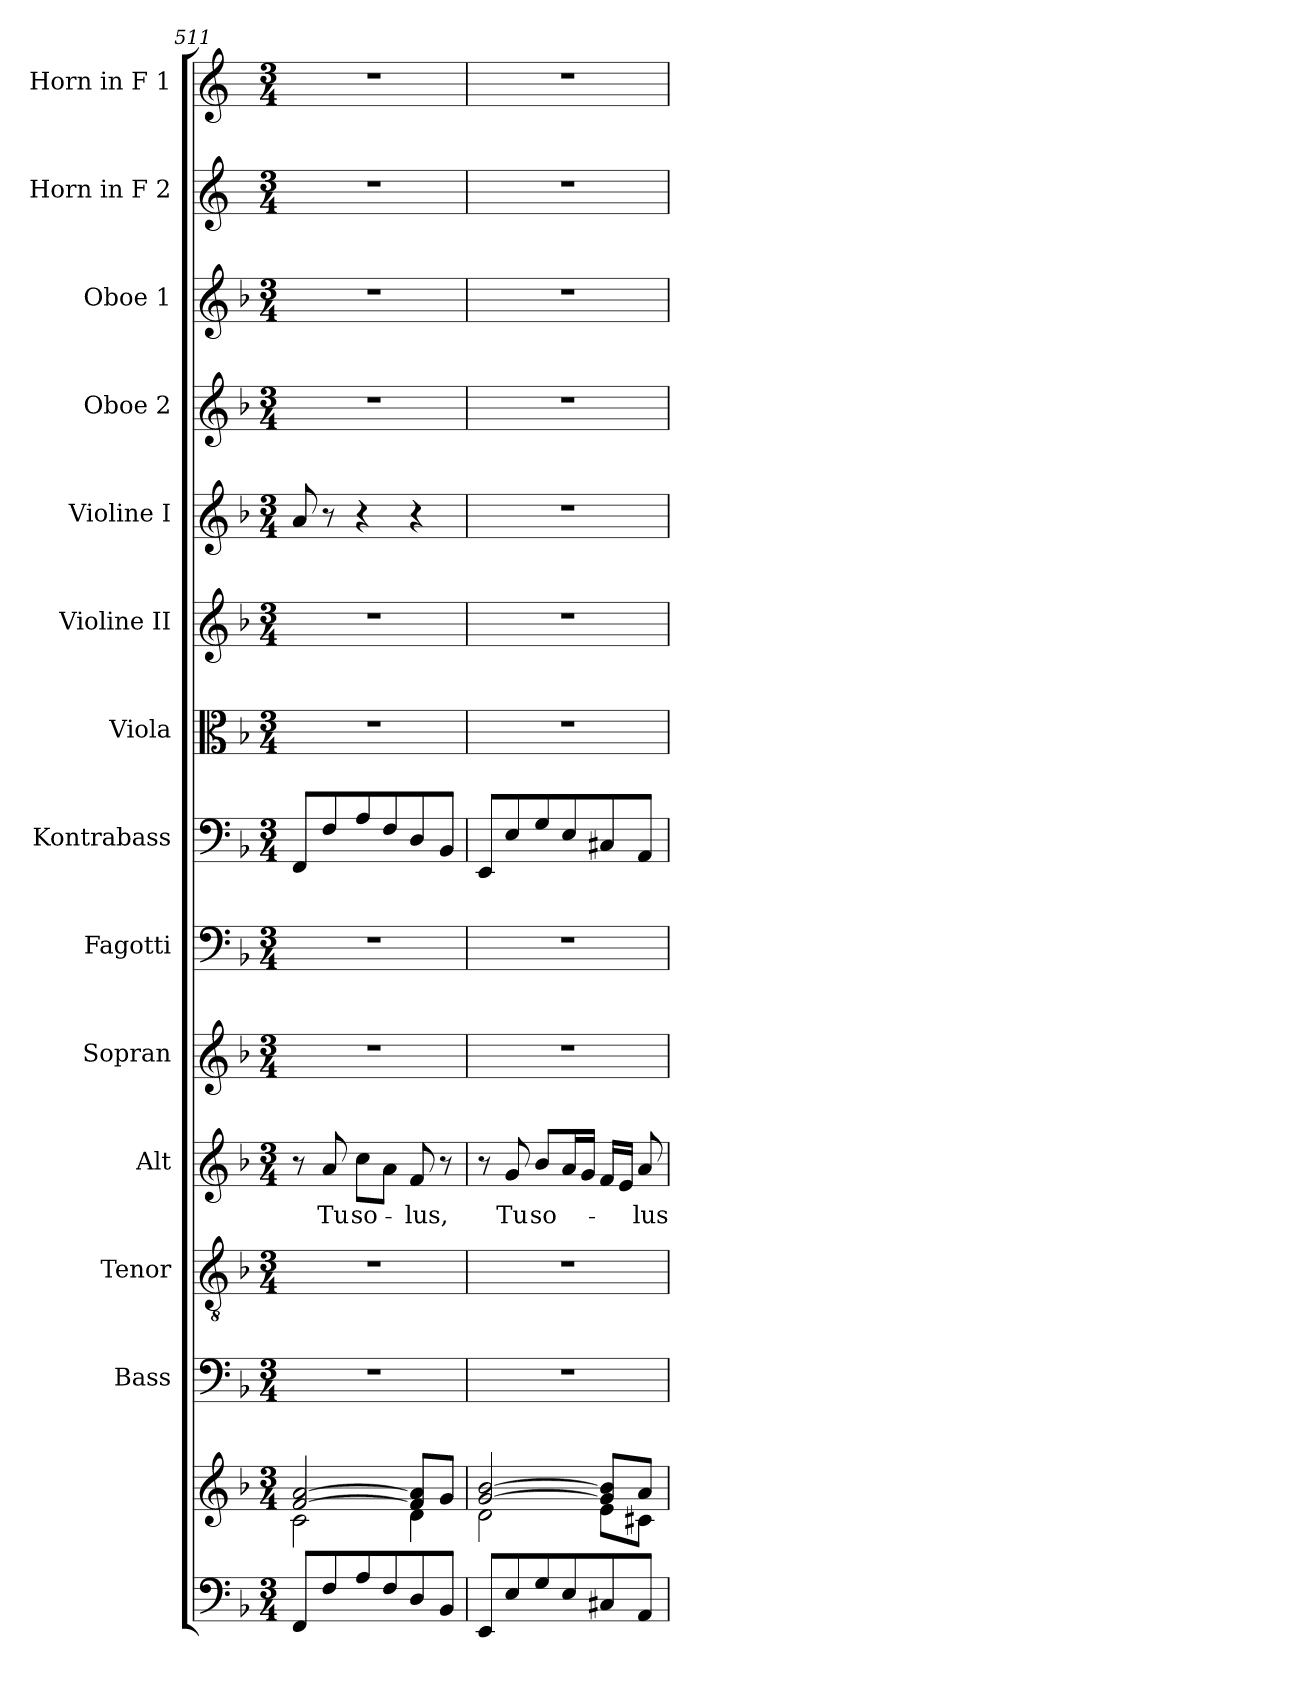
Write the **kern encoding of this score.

**kern	**kern	**kern	**kern	**kern	**text	**kern	**kern	**kern	**kern	**kern	**kern	**kern	**kern	**kern	**kern
*part14	*part14	*part13	*part12	*part11	*part11	*part10	*part9	*part8	*part7	*part6	*part5	*part4	*part3	*part2	*part1
*staff15	*staff14	*staff13	*staff12	*staff11	*staff11	*staff10	*staff9	*staff8	*staff7	*staff6	*staff5	*staff4	*staff3	*staff2	*staff1
*	*	*I"Bass	*I"Tenor	*I"Alt	*	*I"Sopran	*I"Fagotti	*I"Kontrabass	*I"Viola	*I"Violine II	*I"Violine I	*I"Oboe 2	*I"Oboe 1	*I"Horn in F 2	*I"Horn in F 1
*	*	*I'B.	*I'T.	*I'A.	*	*I'S.	*I'Fg.	*I'Kb.	*I'Vla.	*I'Vl. II	*I'Vl. I	*I'Ob. 2	*I'Ob. 1	*	*
*clefF4	*clefG2	*clefF4	*clefGv2	*clefG2	*	*clefG2	*clefF4	*clefF4	*clefC3	*clefG2	*clefG2	*clefG2	*clefG2	*clefG2	*clefG2
*	*	*	*	*	*	*	*	*ITrd7c12	*	*	*	*	*	*ITrd4c7	*ITrd4c7
*k[b-]	*k[b-]	*k[b-]	*k[b-]	*k[b-]	*	*k[b-]	*k[b-]	*k[b-]	*k[b-]	*k[b-]	*k[b-]	*k[b-]	*k[b-]	*k[b-]	*k[b-]
*F:	*F:	*F:	*F:	*F:	*	*F:	*F:	*F:	*F:	*F:	*F:	*F:	*F:	*F:	*F:
*M3/4	*M3/4	*M3/4	*M3/4	*M3/4	*	*M3/4	*M3/4	*M3/4	*M3/4	*M3/4	*M3/4	*M3/4	*M3/4	*M3/4	*M3/4
=511	=511	=511	=511	=511	=511	=511	=511	=511	=511	=511	=511	=511	=511	=511	=511
*	*^	*	*	*	*	*	*	*	*	*	*	*	*	*	*
8FF/L	[>2f/ [>2a/	2c\	2.r	2.r	8r	.	2.r	2.r	8FFF/L	2.r	2.r	8a/	2.r	2.r	2.r	2.r
!	!	!	!	!	!	!LO:LY:b	!	!	!	!	!	!	!	!	!	!
8F/	.	.	.	.	8a/	Tu	.	.	8FF/	.	.	8r	.	.	.	.
!	!	!	!	!	!	!LO:LY:b	!	!	!	!	!	!	!	!	!	!
8A/	.	.	.	.	8cc\L	so-	.	.	8AA/	.	.	4r	.	.	.	.
8F/	.	.	.	.	8a\J	.	.	.	8FF/	.	.	.	.	.	.	.
!	!	!	!	!	!	!LO:LY:b	!	!	!	!	!	!	!	!	!	!
8D/	8f/] 8a/]L	4d\	.	.	8f/	-lus,	.	.	8DD/	.	.	4r	.	.	.	.
8BB-/J	8g/J	.	.	.	8r	.	.	.	8BBB-/J	.	.	.	.	.	.	.
=512	=512	=512	=512	=512	=512	=512	=512	=512	=512	=512	=512	=512	=512	=512	=512	=512
8EE/L	[>2g/ [>2b-/	2d\	2.r	2.r	8r	.	2.r	2.r	8EEE/L	2.r	2.r	2.r	2.r	2.r	2.r	2.r
!	!	!	!	!	!	!LO:LY:b	!	!	!	!	!	!	!	!	!	!
8E/	.	.	.	.	8g/	Tu	.	.	8EE/	.	.	.	.	.	.	.
!	!	!	!	!	!	!LO:LY:b	!	!	!	!	!	!	!	!	!	!
8G/	.	.	.	.	8b-/L	so-	.	.	8GG/	.	.	.	.	.	.	.
8E/	.	.	.	.	16a/L	.	.	.	8EE/	.	.	.	.	.	.	.
.	.	.	.	.	16g/JJ	.	.	.	.	.	.	.	.	.	.	.
8C#X/	8g/] 8b-/]L	8e\L	.	.	16f/LL	.	.	.	8CC#X/	.	.	.	.	.	.	.
.	.	.	.	.	16e/JJ	.	.	.	.	.	.	.	.	.	.	.
!	!	!	!	!	!	!LO:LY:b	!	!	!	!	!	!	!	!	!	!
8AA/J	8a/J	8c#X\J	.	.	8a/	-lus	.	.	8AAA/J	.	.	.	.	.	.	.
*	*v	*v	*	*	*	*	*	*	*	*	*	*	*	*	*	*
=	=	=	=	=	=	=	=	=	=	=	=	=	=	=	=
*-	*-	*-	*-	*-	*-	*-	*-	*-	*-	*-	*-	*-	*-	*-	*-
